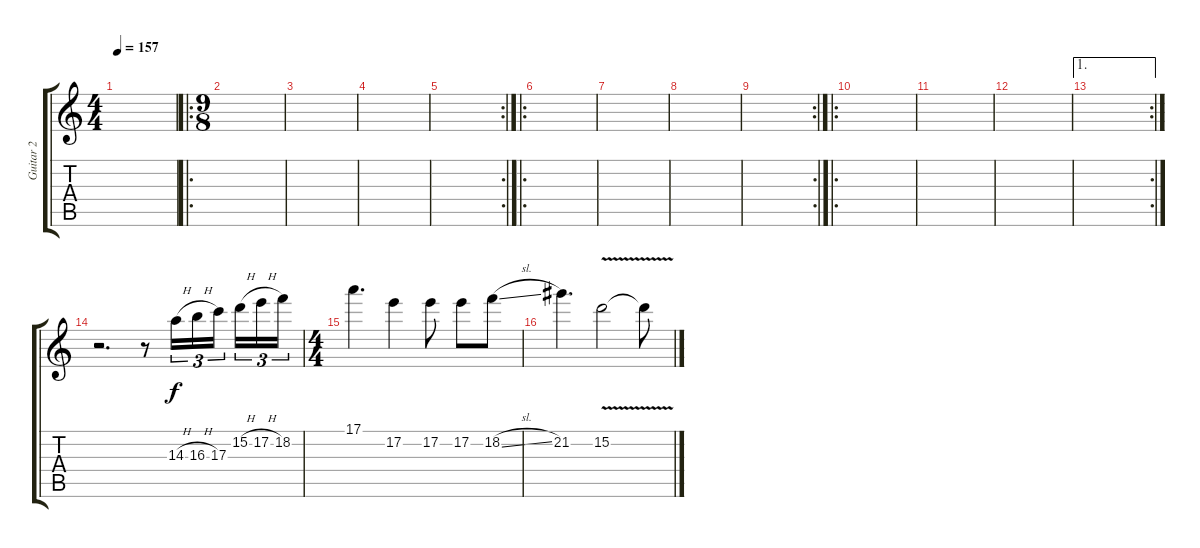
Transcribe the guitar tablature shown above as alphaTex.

\track ("Guitar 2" "Guitar 2") {instrument distortionguitar}
\staff {score tabs}
\tuning (E4 B3 G3 D3 A2 E2) {hide}
\ts (4 4)
\tempo 157
\clef g2
\ks c
|
\ro
\ts (9 8)
|
|
|
\rc 2
|
\ro
|
|
|
\rc 2
|
\ro
|
|
|
\ae 1
\rc 2
|
r.2{d} r.8 14.3{h}.16{tu (3 2)} 16.3{h}.16{tu (3 2)} 17.3.16{tu (3 2)} 15.2{h}.16{tu (3 2)} 17.2{h}.16{tu (3 2)} 18.2.16{tu (3 2)} |
\ts (4 4)
17.1.4{d} 17.2.4 17.2.8 17.2.8 18.2{sl}.8 |
21.2.4{d} 15.2{v}.2 15.2{t}.8
